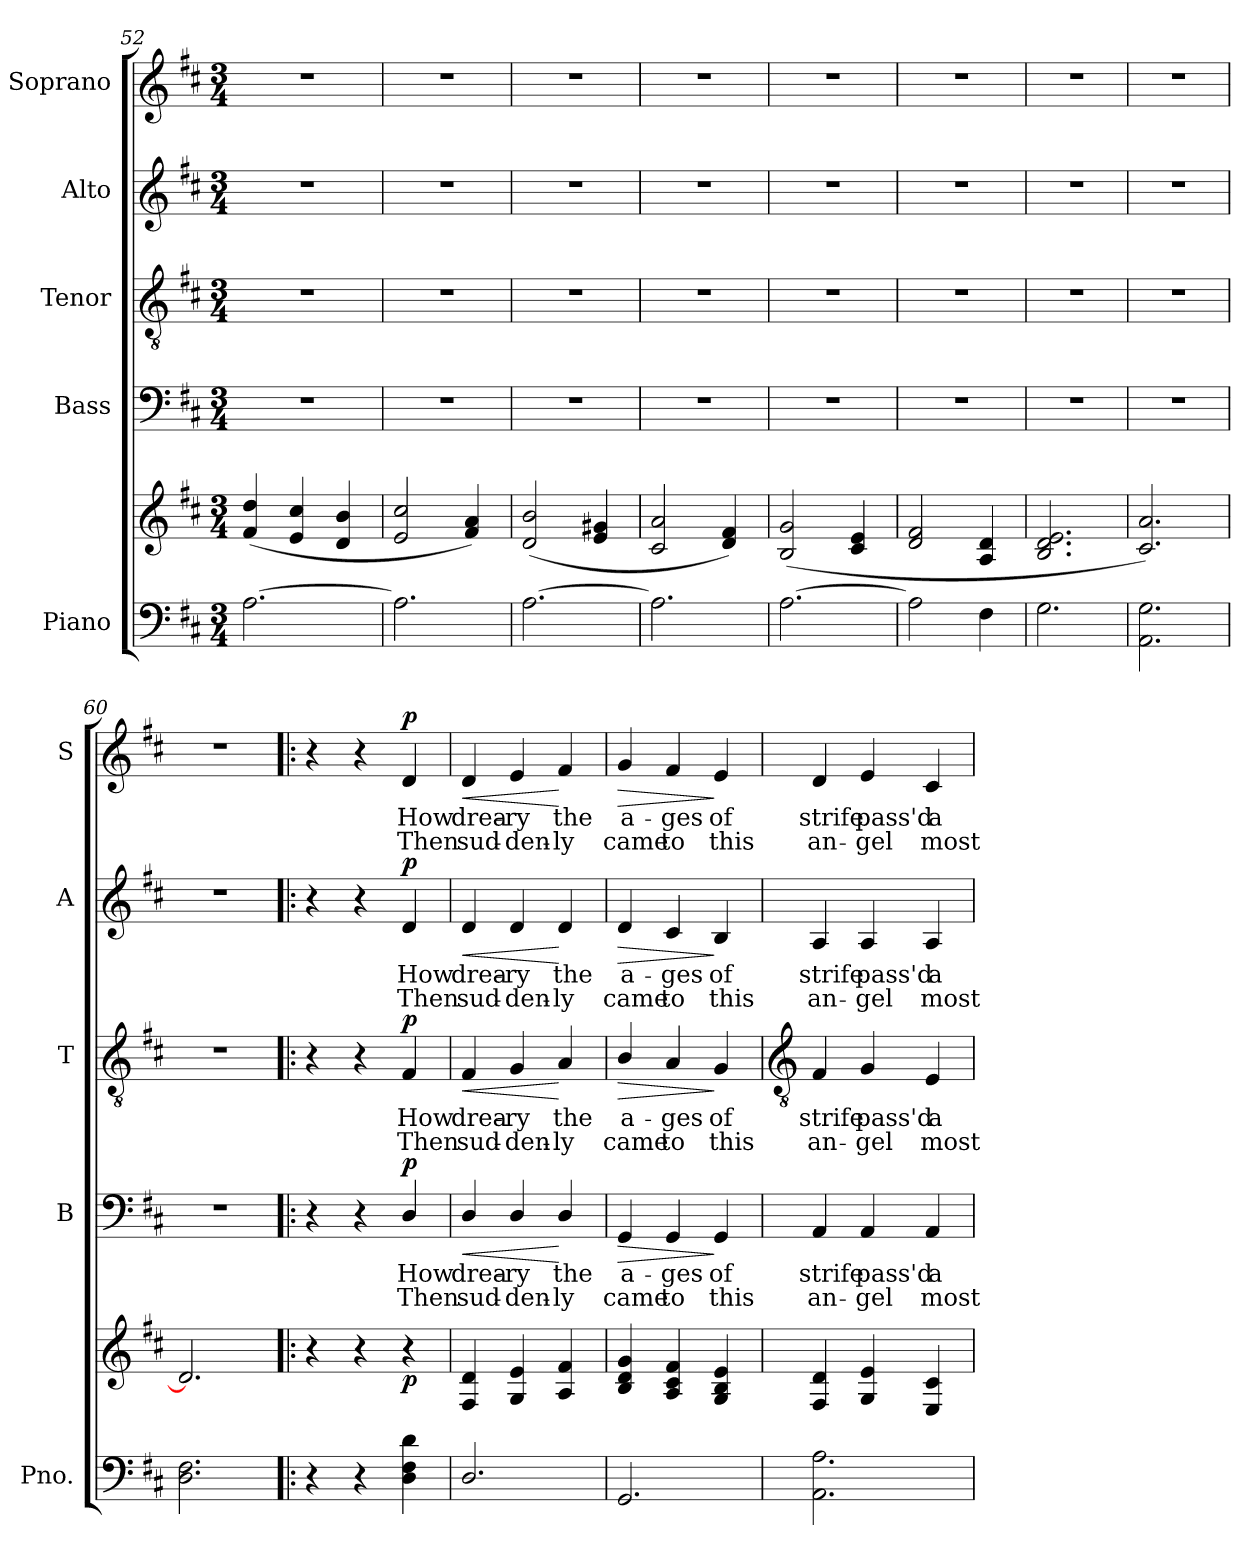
**kern	**kern	**dynam	**kern	**text	**text	**dynam	**kern	**text	**text	**dynam	**kern	**text	**text	**dynam	**kern	**text	**text	**dynam
*part5	*part5	*part5	*part4	*part4	*part4	*part4	*part3	*part3	*part3	*part3	*part2	*part2	*part2	*part2	*part1	*part1	*part1	*part1
*staff6	*staff5	*staff5/6	*staff4	*staff4	*staff4	*staff4	*staff3	*staff3	*staff3	*staff3	*staff2	*staff2	*staff2	*staff2	*staff1	*staff1	*staff1	*staff1
*I"Piano	*	*	*I"Bass	*	*	*	*I"Tenor	*	*	*	*I"Alto	*	*	*	*I"Soprano	*	*	*
*I'Pno.	*	*	*I'B	*	*	*	*I'T	*	*	*	*I'A	*	*	*	*I'S	*	*	*
*clefF4	*clefG2	*	*clefF4	*	*	*	*clefGv2	*	*	*	*clefG2	*	*	*	*clefG2	*	*	*
*k[f#c#]	*k[f#c#]	*	*k[f#c#]	*	*	*	*k[f#c#]	*	*	*	*k[f#c#]	*	*	*	*k[f#c#]	*	*	*
*D:	*D:	*	*D:	*	*	*	*D:	*	*	*	*D:	*	*	*	*D:	*	*	*
*M3/4	*M3/4	*	*M3/4	*	*	*	*M3/4	*	*	*	*M3/4	*	*	*	*M3/4	*	*	*
=52	=52	=52	=52	=52	=52	=52	=52	=52	=52	=52	=52	=52	=52	=52	=52	=52	=52	=52
!	!	!	!LO:N:vis=1	!	!	!	!LO:N:vis=1	!	!	!	!LO:N:vis=1	!	!	!	!LO:N:vis=1	!	!	!
[2.A\	(<4f# 4dd	.	2.r	.	.	.	2.r	.	.	.	2.r	.	.	.	2.r	.	.	.
.	4e 4cc#	.	.	.	.	.	.	.	.	.	.	.	.	.	.	.	.	.
.	4d 4b	.	.	.	.	.	.	.	.	.	.	.	.	.	.	.	.	.
=53	=53	=53	=53	=53	=53	=53	=53	=53	=53	=53	=53	=53	=53	=53	=53	=53	=53	=53
!	!	!	!LO:N:vis=1	!	!	!	!LO:N:vis=1	!	!	!	!LO:N:vis=1	!	!	!	!LO:N:vis=1	!	!	!
2.A]	2e 2cc#	.	2.r	.	.	.	2.r	.	.	.	2.r	.	.	.	2.r	.	.	.
.	4f# 4a)	.	.	.	.	.	.	.	.	.	.	.	.	.	.	.	.	.
=54	=54	=54	=54	=54	=54	=54	=54	=54	=54	=54	=54	=54	=54	=54	=54	=54	=54	=54
!	!	!	!LO:N:vis=1	!	!	!	!LO:N:vis=1	!	!	!	!LO:N:vis=1	!	!	!	!LO:N:vis=1	!	!	!
[2.A\	(<2d 2b	.	2.r	.	.	.	2.r	.	.	.	2.r	.	.	.	2.r	.	.	.
.	4e 4g#X	.	.	.	.	.	.	.	.	.	.	.	.	.	.	.	.	.
=55	=55	=55	=55	=55	=55	=55	=55	=55	=55	=55	=55	=55	=55	=55	=55	=55	=55	=55
!	!	!	!LO:N:vis=1	!	!	!	!LO:N:vis=1	!	!	!	!LO:N:vis=1	!	!	!	!LO:N:vis=1	!	!	!
2.A\]	2c# 2a	.	2.r	.	.	.	2.r	.	.	.	2.r	.	.	.	2.r	.	.	.
.	4d 4f#)	.	.	.	.	.	.	.	.	.	.	.	.	.	.	.	.	.
=56	=56	=56	=56	=56	=56	=56	=56	=56	=56	=56	=56	=56	=56	=56	=56	=56	=56	=56
!	!	!	!LO:N:vis=1	!	!	!	!LO:N:vis=1	!	!	!	!LO:N:vis=1	!	!	!	!LO:N:vis=1	!	!	!
[2.A\	(<2B 2g	.	2.r	.	.	.	2.r	.	.	.	2.r	.	.	.	2.r	.	.	.
.	4c# 4e	.	.	.	.	.	.	.	.	.	.	.	.	.	.	.	.	.
=57	=57	=57	=57	=57	=57	=57	=57	=57	=57	=57	=57	=57	=57	=57	=57	=57	=57	=57
!	!	!	!LO:N:vis=1	!	!	!	!LO:N:vis=1	!	!	!	!LO:N:vis=1	!	!	!	!LO:N:vis=1	!	!	!
2A\]	2d 2f#	.	2.r	.	.	.	2.r	.	.	.	2.r	.	.	.	2.r	.	.	.
4F#\	4A 4d	.	.	.	.	.	.	.	.	.	.	.	.	.	.	.	.	.
=58	=58	=58	=58	=58	=58	=58	=58	=58	=58	=58	=58	=58	=58	=58	=58	=58	=58	=58
!	!	!	!LO:N:vis=1	!	!	!	!LO:N:vis=1	!	!	!	!LO:N:vis=1	!	!	!	!LO:N:vis=1	!	!	!
2.G\	2.B 2.d 2.e	.	2.r	.	.	.	2.r	.	.	.	2.r	.	.	.	2.r	.	.	.
=59	=59	=59	=59	=59	=59	=59	=59	=59	=59	=59	=59	=59	=59	=59	=59	=59	=59	=59
!	!	!	!LO:N:vis=1	!	!	!	!LO:N:vis=1	!	!	!	!LO:N:vis=1	!	!	!	!LO:N:vis=1	!	!	!
2.AA 2.G	2.c# 2.a)	.	2.r	.	.	.	2.r	.	.	.	2.r	.	.	.	2.r	.	.	.
=60	=60	=60	=60	=60	=60	=60	=60	=60	=60	=60	=60	=60	=60	=60	=60	=60	=60	=60
!	!	!	!LO:N:vis=1	!	!	!	!LO:N:vis=1	!	!	!	!LO:N:vis=1	!	!	!	!LO:N:vis=1	!	!	!
2.D\ 2.F#\	2.d]	.	2.r	.	.	.	2.r	.	.	.	2.r	.	.	.	2.r	.	.	.
=61!|:	=61!|:	=61!|:	=61!|:	=61!|:	=61!|:	=61!|:	=61!|:	=61!|:	=61!|:	=61!|:	=61!|:	=61!|:	=61!|:	=61!|:	=61!|:	=61!|:	=61!|:	=61!|:
4r	4r	.	4r	.	.	.	4r	.	.	.	4r	.	.	.	4r	.	.	.
4r	4r	.	4r	.	.	.	4r	.	.	.	4r	.	.	.	4r	.	.	.
!	!	!LO:DY:b	!	!LO:LY:b	!LO:LY:b	!LO:DY:b	!	!LO:LY:b	!LO:LY:b	!LO:DY:b	!	!LO:LY:b	!LO:LY:b	!LO:DY:b	!	!LO:LY:b	!LO:LY:b	!LO:DY:b
4D 4F# 4d	4r	p	4D/	How	Then	p	4F#	How	Then	p	4d	How	Then	p	4d	How	Then	p
=62	=62	=62	=62	=62	=62	=62	=62	=62	=62	=62	=62	=62	=62	=62	=62	=62	=62	=62
!	!	!	!	!LO:LY:b	!LO:LY:b	!LO:HP:b	!	!LO:LY:b	!LO:LY:b	!LO:HP:b	!	!LO:LY:b	!LO:LY:b	!LO:HP:b	!	!LO:LY:b	!LO:LY:b	!LO:HP:b
2.D/	4F# 4d	.	4D/	drea-	-sud-	<	4F#	drea-	-sud-	<	4d	drea-	-sud-	<	4d	drea-	-sud-	<
!	!	!	!	!LO:LY:b	!LO:LY:b	!	!	!LO:LY:b	!LO:LY:b	!	!	!LO:LY:b	!LO:LY:b	!	!	!LO:LY:b	!LO:LY:b	!
.	4G 4e	.	4D/	-ry	den-	.	4G	-ry	den-	.	4d	-ry	den-	.	4e	-ry	den-	.
!	!	!	!	!LO:LY:b	!LO:LY:b	!	!	!LO:LY:b	!LO:LY:b	!	!	!LO:LY:b	!LO:LY:b	!	!	!LO:LY:b	!LO:LY:b	!
.	4A 4f#	.	4D/	-the	ly	[	4A	-the	ly	[	4d	-the	ly	[	4f#	-the	ly	[
=63	=63	=63	=63	=63	=63	=63	=63	=63	=63	=63	=63	=63	=63	=63	=63	=63	=63	=63
!	!	!	!	!LO:LY:b	!LO:LY:b	!LO:HP:b	!	!LO:LY:b	!LO:LY:b	!LO:HP:b	!	!LO:LY:b	!LO:LY:b	!LO:HP:b	!	!LO:LY:b	!LO:LY:b	!LO:HP:b
2.GG	4B 4d 4g	.	4GG	a-	-came	>	4B/	a-	-came	>	4d	a-	-came	>	4g	a-	-came	>
!	!	!	!	!LO:LY:b	!LO:LY:b	!	!	!LO:LY:b	!LO:LY:b	!	!	!LO:LY:b	!LO:LY:b	!	!	!LO:LY:b	!LO:LY:b	!
.	4A 4c# 4f#	.	4GG	ges	to	.	4A	ges	to	.	4c#	ges	to	.	4f#	ges	to	.
!	!	!	!	!LO:LY:b	!LO:LY:b	!	!	!LO:LY:b	!LO:LY:b	!	!	!LO:LY:b	!LO:LY:b	!	!	!LO:LY:b	!LO:LY:b	!
.	4G 4B 4e	.	4GG	of	this	]	4G	of	this	]	4B	of	this	]	4e	of	this	]
!!LO:LB:g=z
=64	=64	=64	=64	=64	=64	=64	=64	=64	=64	=64	=64	=64	=64	=64	=64	=64	=64	=64
*	*	*	*	*	*	*	*clefGv2	*	*	*	*	*	*	*	*	*	*	*
*^	*^	*	*	*	*	*	*	*	*	*	*	*	*	*	*	*	*	*
!	!	!	!LO:N:vis=1	!	!	!LO:LY:b	!LO:LY:b	!	!	!LO:LY:b	!LO:LY:b	!	!	!LO:LY:b	!LO:LY:b	!	!	!LO:LY:b	!LO:LY:b	!
2.ryy	2.AA\ 2.A\	4F#/ 4d/	2.ryy	.	4AA	strife	an-	.	4F#	strife	an-	.	4A	strife	an-	.	4d	strife	an-	.
!	!	!	!	!	!	!LO:LY:b	!LO:LY:b	!	!	!LO:LY:b	!LO:LY:b	!	!	!LO:LY:b	!LO:LY:b	!	!	!LO:LY:b	!LO:LY:b	!
.	.	4G/ 4e/	.	.	4AA	-pass'd	gel	.	4G	-pass'd	gel	.	4A	-pass'd	gel	.	4e	-pass'd	gel	.
!	!	!	!	!	!	!LO:LY:b	!LO:LY:b	!	!	!LO:LY:b	!LO:LY:b	!	!	!LO:LY:b	!LO:LY:b	!	!	!LO:LY:b	!LO:LY:b	!
.	.	4E/ 4c#/	.	.	4AA	a-	-most	.	4E	a-	-most	.	4A	a-	-most	.	4c#	a-	-most	.
*v	*v	*	*	*	*	*	*	*	*	*	*	*	*	*	*	*	*	*	*	*
*	*v	*v	*	*	*	*	*	*	*	*	*	*	*	*	*	*	*	*	*
=	=	=	=	=	=	=	=	=	=	=	=	=	=	=	=	=	=	=
*-	*-	*-	*-	*-	*-	*-	*-	*-	*-	*-	*-	*-	*-	*-	*-	*-	*-	*-
